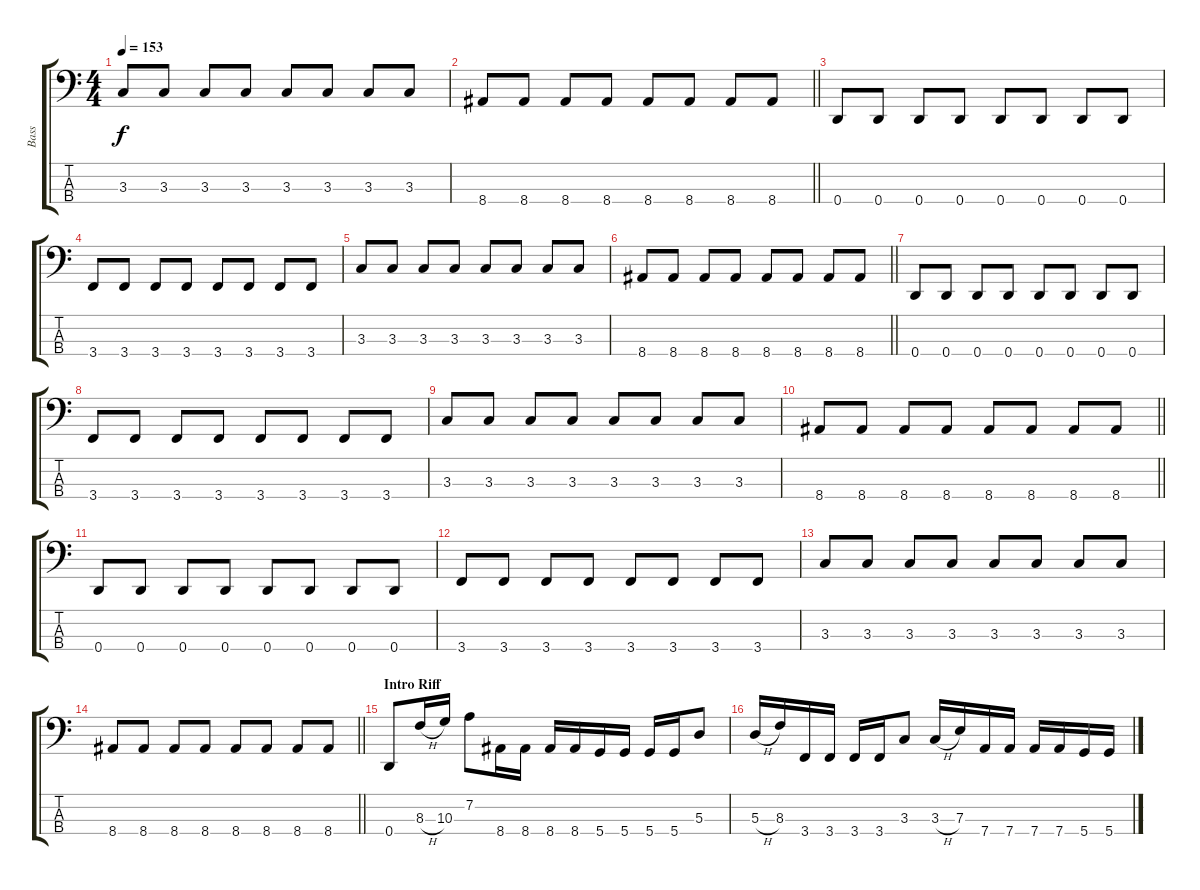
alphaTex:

\track ("Bass" "Bass") {instrument electricbasspick}
\staff {score tabs}
\tuning (G2 D2 A1 D1) {hide}
\ts (4 4)
\tempo 153
\clef f4
\ks c
3.3.8{dy f} 3.3.8 3.3.8 3.3.8 3.3.8 3.3.8 3.3.8 3.3.8 |
\barLineRight lightlight
8.4.8 8.4.8 8.4.8 8.4.8 8.4.8 8.4.8 8.4.8 8.4.8 |
0.4.8 0.4.8 0.4.8 0.4.8 0.4.8 0.4.8 0.4.8 0.4.8 |
3.4.8 3.4.8 3.4.8 3.4.8 3.4.8 3.4.8 3.4.8 3.4.8 |
3.3.8 3.3.8 3.3.8 3.3.8 3.3.8 3.3.8 3.3.8 3.3.8 |
\barLineRight lightlight
8.4.8 8.4.8 8.4.8 8.4.8 8.4.8 8.4.8 8.4.8 8.4.8 |
0.4.8 0.4.8 0.4.8 0.4.8 0.4.8 0.4.8 0.4.8 0.4.8 |
3.4.8 3.4.8 3.4.8 3.4.8 3.4.8 3.4.8 3.4.8 3.4.8 |
3.3.8 3.3.8 3.3.8 3.3.8 3.3.8 3.3.8 3.3.8 3.3.8 |
\barLineRight lightlight
8.4.8 8.4.8 8.4.8 8.4.8 8.4.8 8.4.8 8.4.8 8.4.8 |
0.4.8 0.4.8 0.4.8 0.4.8 0.4.8 0.4.8 0.4.8 0.4.8 |
3.4.8 3.4.8 3.4.8 3.4.8 3.4.8 3.4.8 3.4.8 3.4.8 |
3.3.8 3.3.8 3.3.8 3.3.8 3.3.8 3.3.8 3.3.8 3.3.8 |
\barLineRight lightlight
8.4.8 8.4.8 8.4.8 8.4.8 8.4.8 8.4.8 8.4.8 8.4.8 |
\section ("" "Intro Riff")
0.4.8 8.3{h}.16 10.3.16 7.2.8 8.4.16 8.4.16 8.4.16 8.4.16 5.4.16 5.4.16 5.4.16 5.4.16 5.3.8 |
5.3{h}.16 8.3.16 3.4.16 3.4.16 3.4.16 3.4.16 3.3.8 3.3{h}.16 7.3.16 7.4.16 7.4.16 7.4.16 7.4.16 5.4.16 5.4.16
